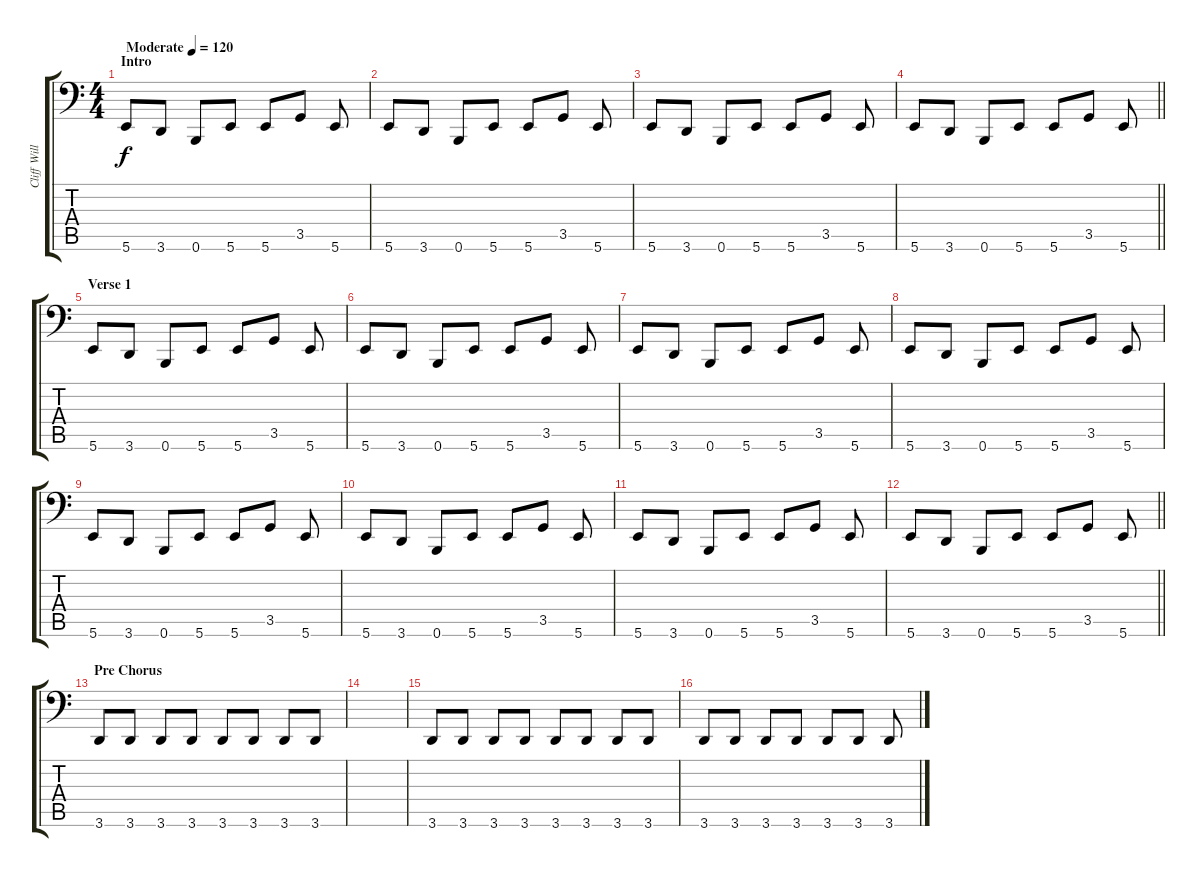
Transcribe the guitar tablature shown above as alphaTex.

\track ("Cliff Williams" "Cliff Will") {instrument electricbassfinger}
\staff {score tabs}
\tuning (C3 G2 D2 A1 E1 B0) {hide}
\ts (4 4)
\section ("" "Intro")
\tempo (120 "Moderate")
\clef f4
\ks c
5.6.8{dy f instrument electricbassfinger} 3.6.8 0.6.8 5.6.8 5.6.8 3.5.8 5.6.8 |
5.6.8 3.6.8 0.6.8 5.6.8 5.6.8 3.5.8 5.6.8 |
5.6.8 3.6.8 0.6.8 5.6.8 5.6.8 3.5.8 5.6.8 |
\barLineRight lightlight
5.6.8 3.6.8 0.6.8 5.6.8 5.6.8 3.5.8 5.6.8 |
\section ("" "Verse 1")
5.6.8 3.6.8 0.6.8 5.6.8 5.6.8 3.5.8 5.6.8 |
5.6.8 3.6.8 0.6.8 5.6.8 5.6.8 3.5.8 5.6.8 |
5.6.8 3.6.8 0.6.8 5.6.8 5.6.8 3.5.8 5.6.8 |
5.6.8 3.6.8 0.6.8 5.6.8 5.6.8 3.5.8 5.6.8 |
5.6.8 3.6.8 0.6.8 5.6.8 5.6.8 3.5.8 5.6.8 |
5.6.8 3.6.8 0.6.8 5.6.8 5.6.8 3.5.8 5.6.8 |
5.6.8 3.6.8 0.6.8 5.6.8 5.6.8 3.5.8 5.6.8 |
\barLineRight lightlight
5.6.8 3.6.8 0.6.8 5.6.8 5.6.8 3.5.8 5.6.8 |
\section ("" "Pre Chorus")
3.6.8 3.6.8 3.6.8 3.6.8 3.6.8 3.6.8 3.6.8 3.6.8 |
|
3.6.8 3.6.8 3.6.8 3.6.8 3.6.8 3.6.8 3.6.8 3.6.8 |
3.6.8 3.6.8 3.6.8 3.6.8 3.6.8 3.6.8 3.6.8
